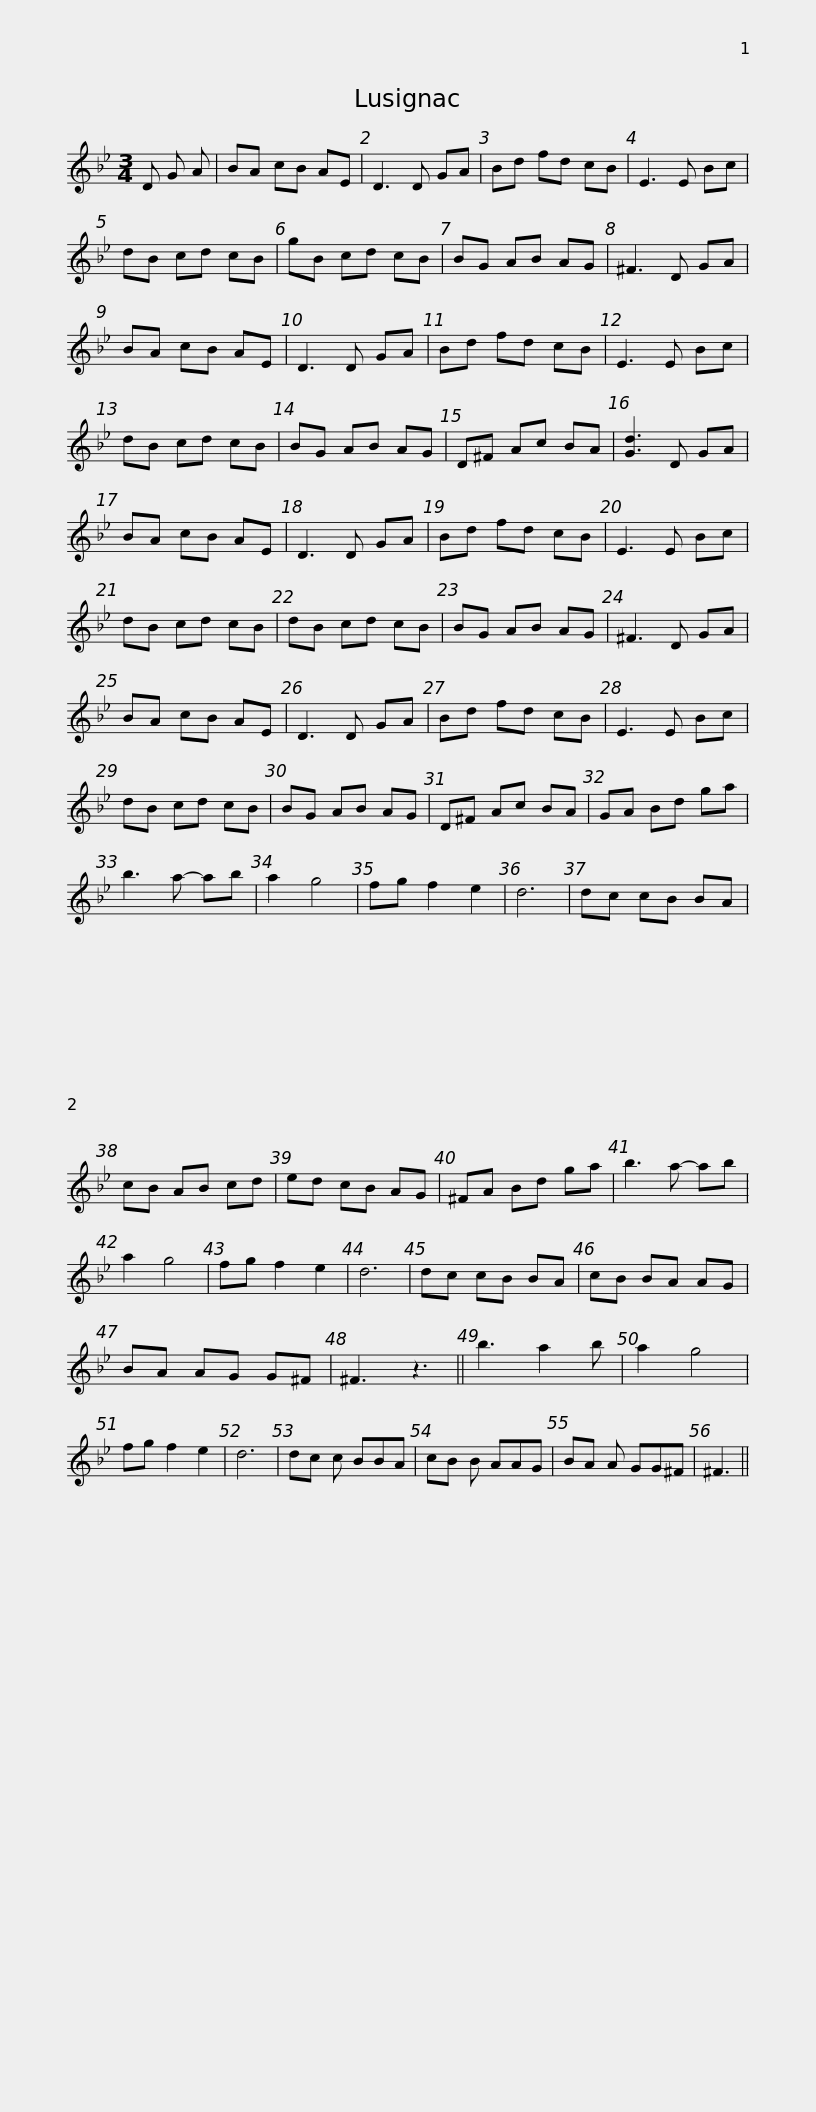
X:1
L:1/8
M:3/4
I:linebreak $
K:Gmin
V:1 treble
V:1
 D G A | BA cB AE | D3 D GA | Bd fd cB | E3 E Bc | %5
 dB cd cB | gB cd cB | BG AB AG |$ ^F3 D GA | BA cB AE | %10
 D3 D GA | Bd fd cB | E3 E Bc | dB cd cB | BG AB AG |$ %15
 D^F Ac BA | [Gd]3 D GA | BA cB AE | D3 D GA | Bd fd cB | %20
 E3 E Bc | dB cd cB | dB cd cB |$ BG AB AG | ^F3 D GA | %25
 BA cB AE | D3 D GA | Bd fd cB | E3 E Bc | dB cd cB | %30
 BG AB AG |$ D^F Ac BA | GA Bd ga | b3 a- ab | a2 g4 | %35
 fg f2 e2 | d6 | dc cB BA | cB AB cd | ed cB AG |$ %40
 ^FA Bd ga | b3 a- ab | a2 g4 | fg f2 e2 | d6 | %45
 dc cB BA | cB BA AG | BA AG G^F | ^F3 z3 ||$ b3 a2 b | %50
 a2 g4 | fg f2 e2 | d6 | dc c BBA | cB B AAG | %55
 BA A GG^F | ^F3 || %57
